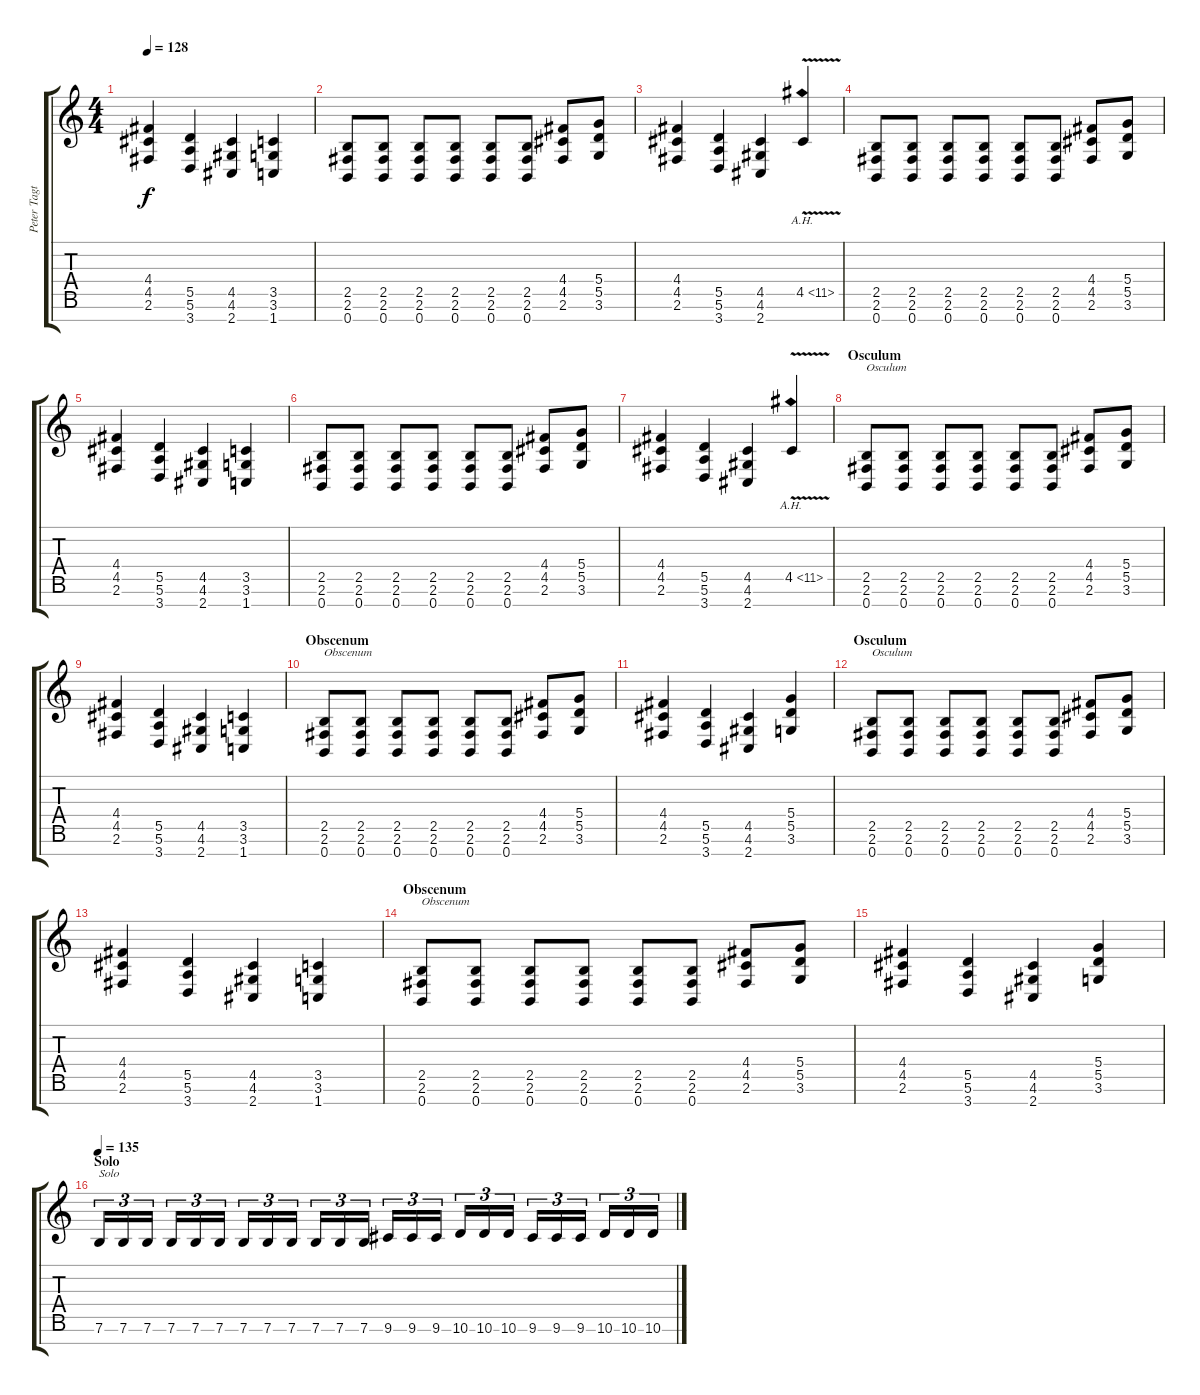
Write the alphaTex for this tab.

\track ("Peter Tagtgren Guitar 2" "Peter Tagt") {instrument overdrivenguitar}
\staff {score tabs}
\tuning (E4 B3 G3 D3 A2 E2 B1) {hide}
\ts (4 4)
\tempo 128
\clef g2
\ks c
(4.4 4.5 2.6).4{dy f} (5.5 5.6 3.7).4 (4.5 4.6 2.7).4 (3.5 3.6 1.7).4 |
(2.5 2.6 0.7).8 (2.5 2.6 0.7).8 (2.5 2.6 0.7).8 (2.5 2.6 0.7).8 (2.5 2.6 0.7).8 (2.5 2.6 0.7).8 (4.4 4.5 2.6).8 (5.4 5.5 3.6).8 |
(4.4 4.5 2.6).4 (5.5 5.6 3.7).4 (4.5 4.6 2.7).4 4.5{ah 7 v}.4 |
(2.5 2.6 0.7).8 (2.5 2.6 0.7).8 (2.5 2.6 0.7).8 (2.5 2.6 0.7).8 (2.5 2.6 0.7).8 (2.5 2.6 0.7).8 (4.4 4.5 2.6).8 (5.4 5.5 3.6).8 |
(4.4 4.5 2.6).4 (5.5 5.6 3.7).4 (4.5 4.6 2.7).4 (3.5 3.6 1.7).4 |
(2.5 2.6 0.7).8 (2.5 2.6 0.7).8 (2.5 2.6 0.7).8 (2.5 2.6 0.7).8 (2.5 2.6 0.7).8 (2.5 2.6 0.7).8 (4.4 4.5 2.6).8 (5.4 5.5 3.6).8 |
(4.4 4.5 2.6).4 (5.5 5.6 3.7).4 (4.5 4.6 2.7).4 4.5{ah 7 v}.4 |
\section ("" "Osculum")
(2.5 2.6 0.7).8{txt "Osculum"} (2.5 2.6 0.7).8 (2.5 2.6 0.7).8 (2.5 2.6 0.7).8 (2.5 2.6 0.7).8 (2.5 2.6 0.7).8 (4.4 4.5 2.6).8 (5.4 5.5 3.6).8 |
(4.4 4.5 2.6).4 (5.5 5.6 3.7).4 (4.5 4.6 2.7).4 (3.5 3.6 1.7).4 |
\section ("" "Obscenum")
(2.5 2.6 0.7).8{txt "Obscenum"} (2.5 2.6 0.7).8 (2.5 2.6 0.7).8 (2.5 2.6 0.7).8 (2.5 2.6 0.7).8 (2.5 2.6 0.7).8 (4.4 4.5 2.6).8 (5.4 5.5 3.6).8 |
(4.4 4.5 2.6).4 (5.5 5.6 3.7).4 (4.5 4.6 2.7).4 (5.4 5.5 3.6).4 |
\section ("" "Osculum")
(2.5 2.6 0.7).8{txt "Osculum"} (2.5 2.6 0.7).8 (2.5 2.6 0.7).8 (2.5 2.6 0.7).8 (2.5 2.6 0.7).8 (2.5 2.6 0.7).8 (4.4 4.5 2.6).8 (5.4 5.5 3.6).8 |
(4.4 4.5 2.6).4 (5.5 5.6 3.7).4 (4.5 4.6 2.7).4 (3.5 3.6 1.7).4 |
\section ("" "Obscenum")
(2.5 2.6 0.7).8{txt "Obscenum"} (2.5 2.6 0.7).8 (2.5 2.6 0.7).8 (2.5 2.6 0.7).8 (2.5 2.6 0.7).8 (2.5 2.6 0.7).8 (4.4 4.5 2.6).8 (5.4 5.5 3.6).8 |
(4.4 4.5 2.6).4 (5.5 5.6 3.7).4 (4.5 4.6 2.7).4 (5.4 5.5 3.6).4 |
\section ("" "Solo")
\tempo 135
7.6.16{tu (3 2) txt "Solo"} 7.6.16{tu (3 2)} 7.6.16{tu (3 2)} 7.6.16{tu (3 2)} 7.6.16{tu (3 2)} 7.6.16{tu (3 2)} 7.6.16{tu (3 2)} 7.6.16{tu (3 2)} 7.6.16{tu (3 2)} 7.6.16{tu (3 2)} 7.6.16{tu (3 2)} 7.6.16{tu (3 2)} 9.6.16{tu (3 2)} 9.6.16{tu (3 2)} 9.6.16{tu (3 2)} 10.6.16{tu (3 2)} 10.6.16{tu (3 2)} 10.6.16{tu (3 2)} 9.6.16{tu (3 2)} 9.6.16{tu (3 2)} 9.6.16{tu (3 2)} 10.6.16{tu (3 2)} 10.6.16{tu (3 2)} 10.6.16{tu (3 2)}
